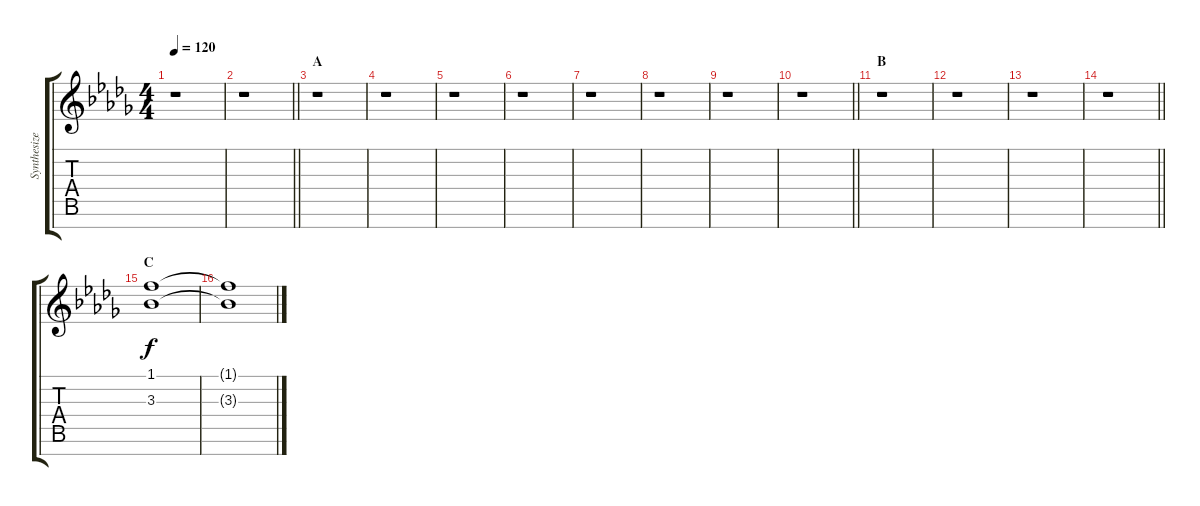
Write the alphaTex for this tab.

\track ("Synthesizer" "Synthesize") {instrument pad2warm}
\staff {score tabs}
\tuning (E5 B4 G4 D4 A3 E3 B2) {hide}
\ts (4 4)
\tempo 120
\clef g2
\ks db
r.1{dy f} |
\barLineRight lightlight
r.1 |
\section ("" "A")
r.1 |
r.1 |
r.1 |
r.1 |
r.1 |
r.1 |
r.1 |
\barLineRight lightlight
r.1 |
\section ("" "B")
r.1 |
r.1 |
r.1 |
\barLineRight lightlight
r.1 |
\section ("" "C")
(1.1 3.3).1 |
(1.1{t} 3.3{t}).1
